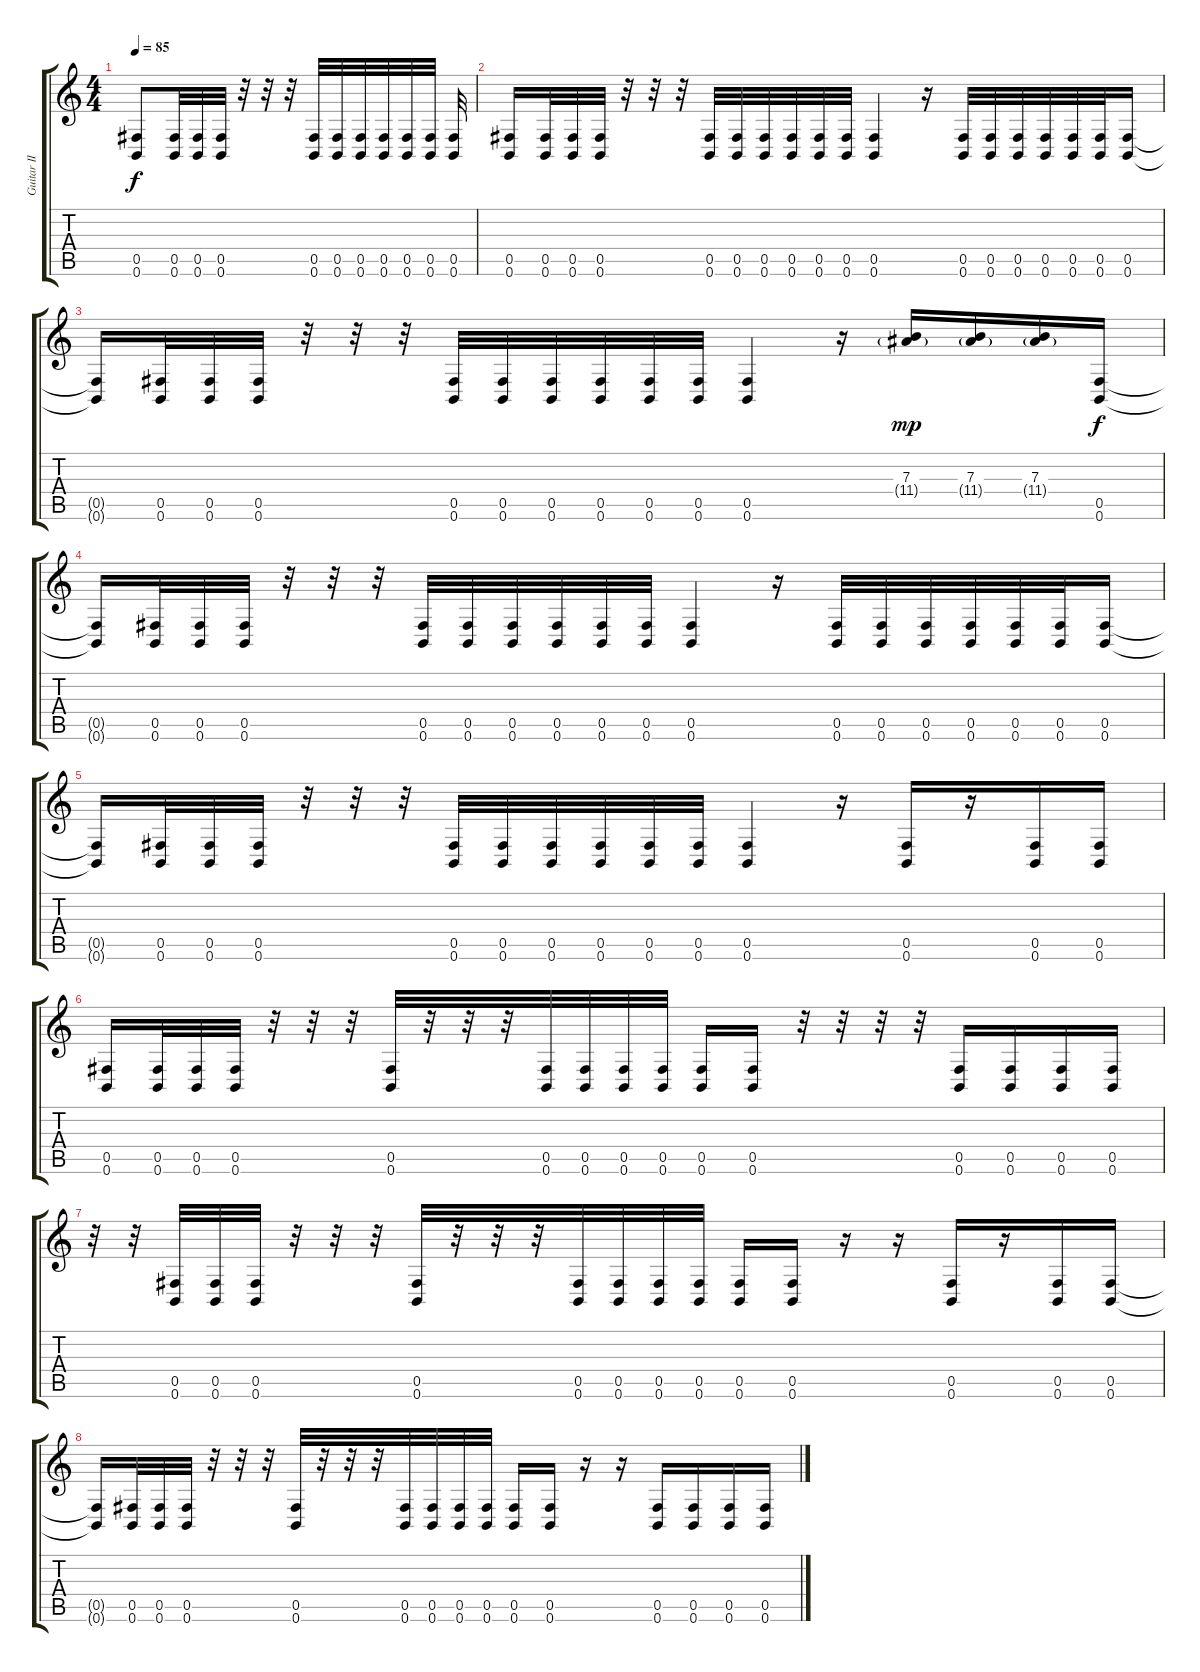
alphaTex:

\track ("Guitar II" "Guitar II") {instrument distortionguitar}
\staff {score tabs}
\tuning (Db4 Ab3 E3 B2 Gb2 B1) {hide}
\ts (4 4)
\tempo 85
\clef g2
\ks c
(0.5 0.6).8{dy f} (0.5 0.6).32 (0.5 0.6).32 (0.5 0.6).32 r.32 r.32 r.32 (0.5 0.6).32 (0.5 0.6).32 (0.5 0.6).32 (0.5 0.6).32 (0.5 0.6).32 (0.5 0.6).32 (0.5 0.6).32 |
(0.5 0.6).16 (0.5 0.6).32 (0.5 0.6).32 (0.5 0.6).32 r.32 r.32 r.32 (0.5 0.6).32 (0.5 0.6).32 (0.5 0.6).32 (0.5 0.6).32 (0.5 0.6).32 (0.5 0.6).32 (0.5 0.6).4 r.16 (0.5 0.6).32 (0.5 0.6).32 (0.5 0.6).32 (0.5 0.6).32 (0.5 0.6).32 (0.5 0.6).32 (0.5 0.6).16 |
(0.5{t} 0.6{t}).16 (0.5 0.6).32 (0.5 0.6).32 (0.5 0.6).32 r.32 r.32 r.32 (0.5 0.6).32 (0.5 0.6).32 (0.5 0.6).32 (0.5 0.6).32 (0.5 0.6).32 (0.5 0.6).32 (0.5 0.6).4 r.16 (7.3 11.4{g}).16{dy mp} (7.3 11.4{g}).16 (7.3 11.4{g}).16 (0.5 0.6).16{dy f} |
(0.5{t} 0.6{t}).16 (0.5 0.6).32 (0.5 0.6).32 (0.5 0.6).32 r.32 r.32 r.32 (0.5 0.6).32 (0.5 0.6).32 (0.5 0.6).32 (0.5 0.6).32 (0.5 0.6).32 (0.5 0.6).32 (0.5 0.6).4 r.16 (0.5 0.6).32 (0.5 0.6).32 (0.5 0.6).32 (0.5 0.6).32 (0.5 0.6).32 (0.5 0.6).32 (0.5 0.6).16 |
(0.5{t} 0.6{t}).16 (0.5 0.6).32 (0.5 0.6).32 (0.5 0.6).32 r.32 r.32 r.32 (0.5 0.6).32 (0.5 0.6).32 (0.5 0.6).32 (0.5 0.6).32 (0.5 0.6).32 (0.5 0.6).32 (0.5 0.6).4 r.16 (0.5 0.6).16 r.16 (0.5 0.6).16 (0.5 0.6).16 |
(0.5 0.6).16 (0.5 0.6).32 (0.5 0.6).32 (0.5 0.6).32 r.32 r.32 r.32 (0.5 0.6).32 r.32 r.32 r.32 (0.5 0.6).32 (0.5 0.6).32 (0.5 0.6).32 (0.5 0.6).32 (0.5 0.6).16 (0.5 0.6).16 r.32 r.32 r.32 r.32 (0.5 0.6).16 (0.5 0.6).16 (0.5 0.6).16 (0.5 0.6).16 |
r.32 r.32 (0.5 0.6).32 (0.5 0.6).32 (0.5 0.6).32 r.32 r.32 r.32 (0.5 0.6).32 r.32 r.32 r.32 (0.5 0.6).32 (0.5 0.6).32 (0.5 0.6).32 (0.5 0.6).32 (0.5 0.6).16 (0.5 0.6).16 r.16 r.16 (0.5 0.6).16 r.16 (0.5 0.6).16 (0.5 0.6).16 |
(0.5{t} 0.6{t}).16 (0.5 0.6).32 (0.5 0.6).32 (0.5 0.6).32 r.32 r.32 r.32 (0.5 0.6).32 r.32 r.32 r.32 (0.5 0.6).32 (0.5 0.6).32 (0.5 0.6).32 (0.5 0.6).32 (0.5 0.6).16 (0.5 0.6).16 r.16 r.16 (0.5 0.6).16 (0.5 0.6).16 (0.5 0.6).16 (0.5 0.6).16
